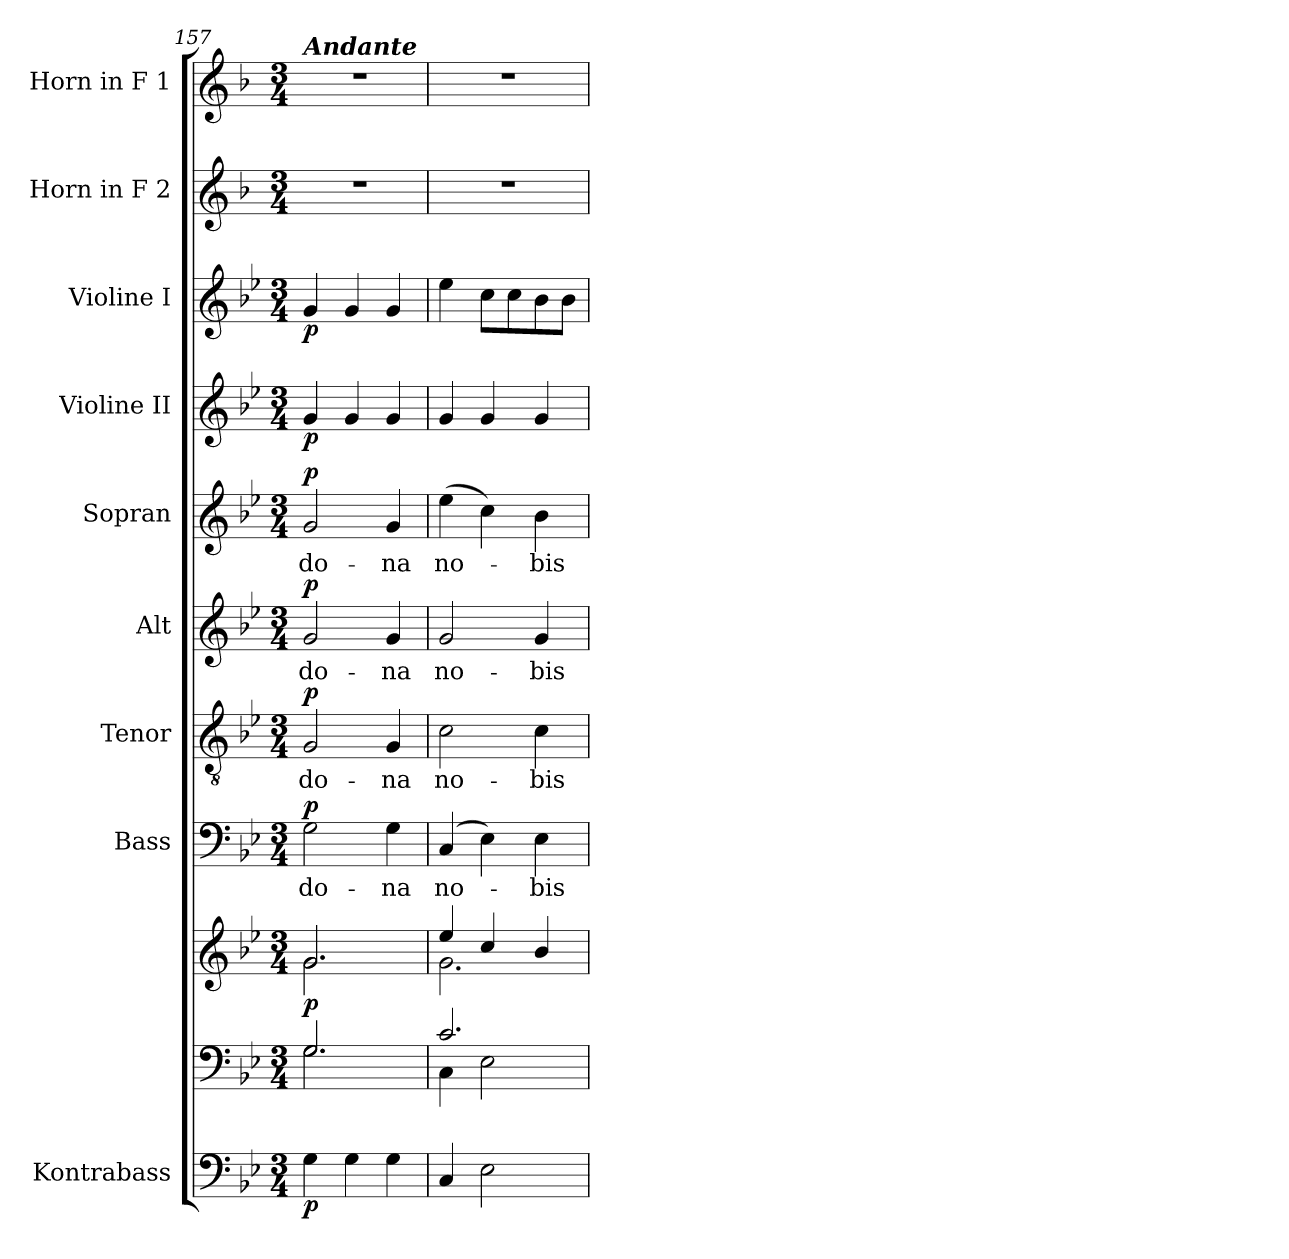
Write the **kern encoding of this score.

**kern	**dynam	**kern	**kern	**dynam	**kern	**text	**dynam	**kern	**text	**dynam	**kern	**text	**dynam	**kern	**text	**dynam	**kern	**dynam	**kern	**dynam	**kern	**kern
*part10	*part10	*part9	*part9	*part9	*part8	*part8	*part8	*part7	*part7	*part7	*part6	*part6	*part6	*part5	*part5	*part5	*part4	*part4	*part3	*part3	*part2	*part1
*staff11	*staff11	*staff10	*staff9	*staff9/10	*staff8	*staff8	*staff8	*staff7	*staff7	*staff7	*staff6	*staff6	*staff6	*staff5	*staff5	*staff5	*staff4	*staff4	*staff3	*staff3	*staff2	*staff1
*I"Kontrabass	*	*	*	*	*I"Bass	*	*	*I"Tenor	*	*	*I"Alt	*	*	*I"Sopran	*	*	*I"Violine II	*	*I"Violine I	*	*I"Horn in F 2	*I"Horn in F 1
*I'Kb.	*	*	*	*	*I'B.	*	*	*I'T.	*	*	*I'A.	*	*	*I'S.	*	*	*I'Vl. II	*	*I'Vl. I	*	*	*
*clefF4	*	*clefF4	*clefG2	*	*clefF4	*	*	*clefGv2	*	*	*clefG2	*	*	*clefG2	*	*	*clefG2	*	*clefG2	*	*clefG2	*clefG2
*ITrd7c12	*	*	*	*	*	*	*	*	*	*	*	*	*	*	*	*	*	*	*	*	*ITrd4c7	*ITrd4c7
*k[b-e-]	*	*k[b-e-]	*k[b-e-]	*	*k[b-e-]	*	*	*k[b-e-]	*	*	*k[b-e-]	*	*	*k[b-e-]	*	*	*k[b-e-]	*	*k[b-e-]	*	*k[b-e-]	*k[b-e-]
*B-:	*	*B-:	*B-:	*	*B-:	*	*	*B-:	*	*	*B-:	*	*	*B-:	*	*	*B-:	*	*B-:	*	*B-:	*B-:
*M3/4	*	*M3/4	*M3/4	*	*M3/4	*	*	*M3/4	*	*	*M3/4	*	*	*M3/4	*	*	*M3/4	*	*M3/4	*	*M3/4	*M3/4
=157	=157	=157	=157	=157	=157	=157	=157	=157	=157	=157	=157	=157	=157	=157	=157	=157	=157	=157	=157	=157	=157	=157
*	*	*^	*^	*	*	*	*	*	*	*	*	*	*	*	*	*	*	*	*	*	*	*
!	!	!	!	!	!	!	!	!	!	!	!	!	!	!	!	!	!	!	!	!	!	!	!	!LO:TX:a:Bi:t=Andante
!	!LO:DY:b	!	!	!	!	!LO:DY:b	!	!LO:LY:b	!LO:DY:a	!	!LO:LY:b	!LO:DY:a	!	!LO:LY:b	!LO:DY:a	!	!LO:LY:b	!LO:DY:a	!	!LO:DY:b	!	!LO:DY:b	!	!
4GG\	p	2.G/	2.G\	2.g/	2.g\	p	2G\	do-	p	2G/	do-	p	2g/	do-	p	2g/	do-	p	4g/	p	4g/	p	2.r	2.r
4GG\	.	.	.	.	.	.	.	.	.	.	.	.	.	.	.	.	.	.	4g/	.	4g/	.	.	.
!	!	!	!	!	!	!	!	!LO:LY:b	!	!	!LO:LY:b	!	!	!LO:LY:b	!	!	!LO:LY:b	!	!	!	!	!	!	!
4GG\	.	.	.	.	.	.	4G\	-na	.	4G/	-na	.	4g/	-na	.	4g/	-na	.	4g/	.	4g/	.	.	.
=158	=158	=158	=158	=158	=158	=158	=158	=158	=158	=158	=158	=158	=158	=158	=158	=158	=158	=158	=158	=158	=158	=158	=158	=158
!	!	!	!	!	!	!	!	!LO:LY:b	!	!	!LO:LY:b	!	!	!LO:LY:b	!	!	!LO:LY:b	!	!	!	!	!	!	!
4CC/	.	2.c/	4C\	4ee-/	2.g\	.	(4C/	no-	.	2c\	no-	.	2g/	no-	.	(>4ee-\	no-	.	4g/	.	4ee-\	.	2.r	2.r
2EE-\	.	.	2E-\	4cc/	.	.	4E-\)	.	.	.	.	.	.	.	.	4cc\)	.	.	4g/	.	8cc\L	.	.	.
.	.	.	.	.	.	.	.	.	.	.	.	.	.	.	.	.	.	.	.	.	8cc\	.	.	.
!	!	!	!	!	!	!	!	!LO:LY:b	!	!	!LO:LY:b	!	!	!LO:LY:b	!	!	!LO:LY:b	!	!	!	!	!	!	!
.	.	.	.	4b-/	.	.	4E-\	-bis	.	4c\	-bis	.	4g/	-bis	.	4b-\	-bis	.	4g/	.	8b-\	.	.	.
.	.	.	.	.	.	.	.	.	.	.	.	.	.	.	.	.	.	.	.	.	8b-\J	.	.	.
*	*	*v	*v	*	*	*	*	*	*	*	*	*	*	*	*	*	*	*	*	*	*	*	*	*
*	*	*	*v	*v	*	*	*	*	*	*	*	*	*	*	*	*	*	*	*	*	*	*	*
=	=	=	=	=	=	=	=	=	=	=	=	=	=	=	=	=	=	=	=	=	=	=
*-	*-	*-	*-	*-	*-	*-	*-	*-	*-	*-	*-	*-	*-	*-	*-	*-	*-	*-	*-	*-	*-	*-
